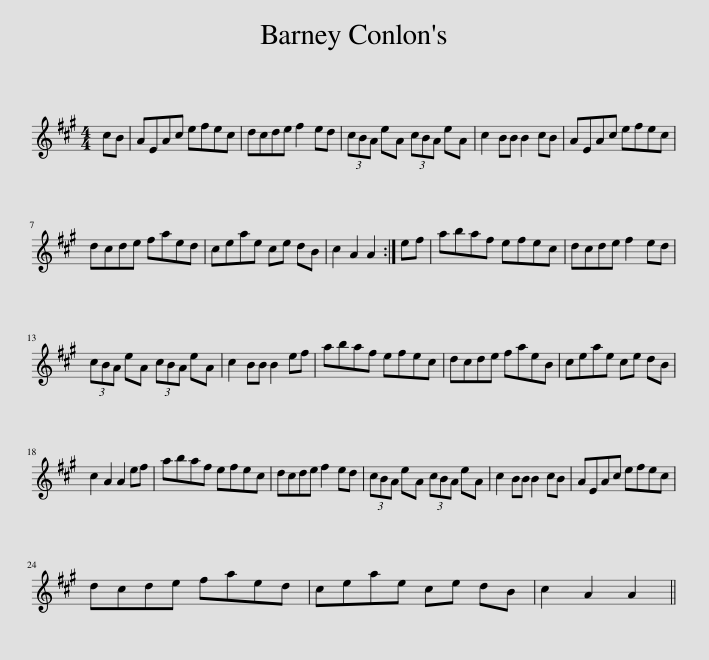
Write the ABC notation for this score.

X:1
L:1/8
M:4/4
I:linebreak $
K:A
V:1 treble
V:1
 cB | AEAc efec | dcde f2 ed | (3cBA eA (3cBA eA | c2 BB B2 cB | %5
 AEAc efec |$ dcde faed | ceae ce dB | c2 A2 A2 :| ef | %10
 abaf efec | dcde f2 ed |$ (3cBA eA (3cBA eA | c2 BB B2 ef | abaf efec | %15
 dcde faeB | ceae ce dB |$ c2 A2 A2 ef | abaf efec | dcde f2 ed | %20
 (3cBA eA (3cBA eA | c2 BB B2 cB | AEAc efec |$ dcde faed | ceae ce dB | %25
 c2 A2 A2 || %26
